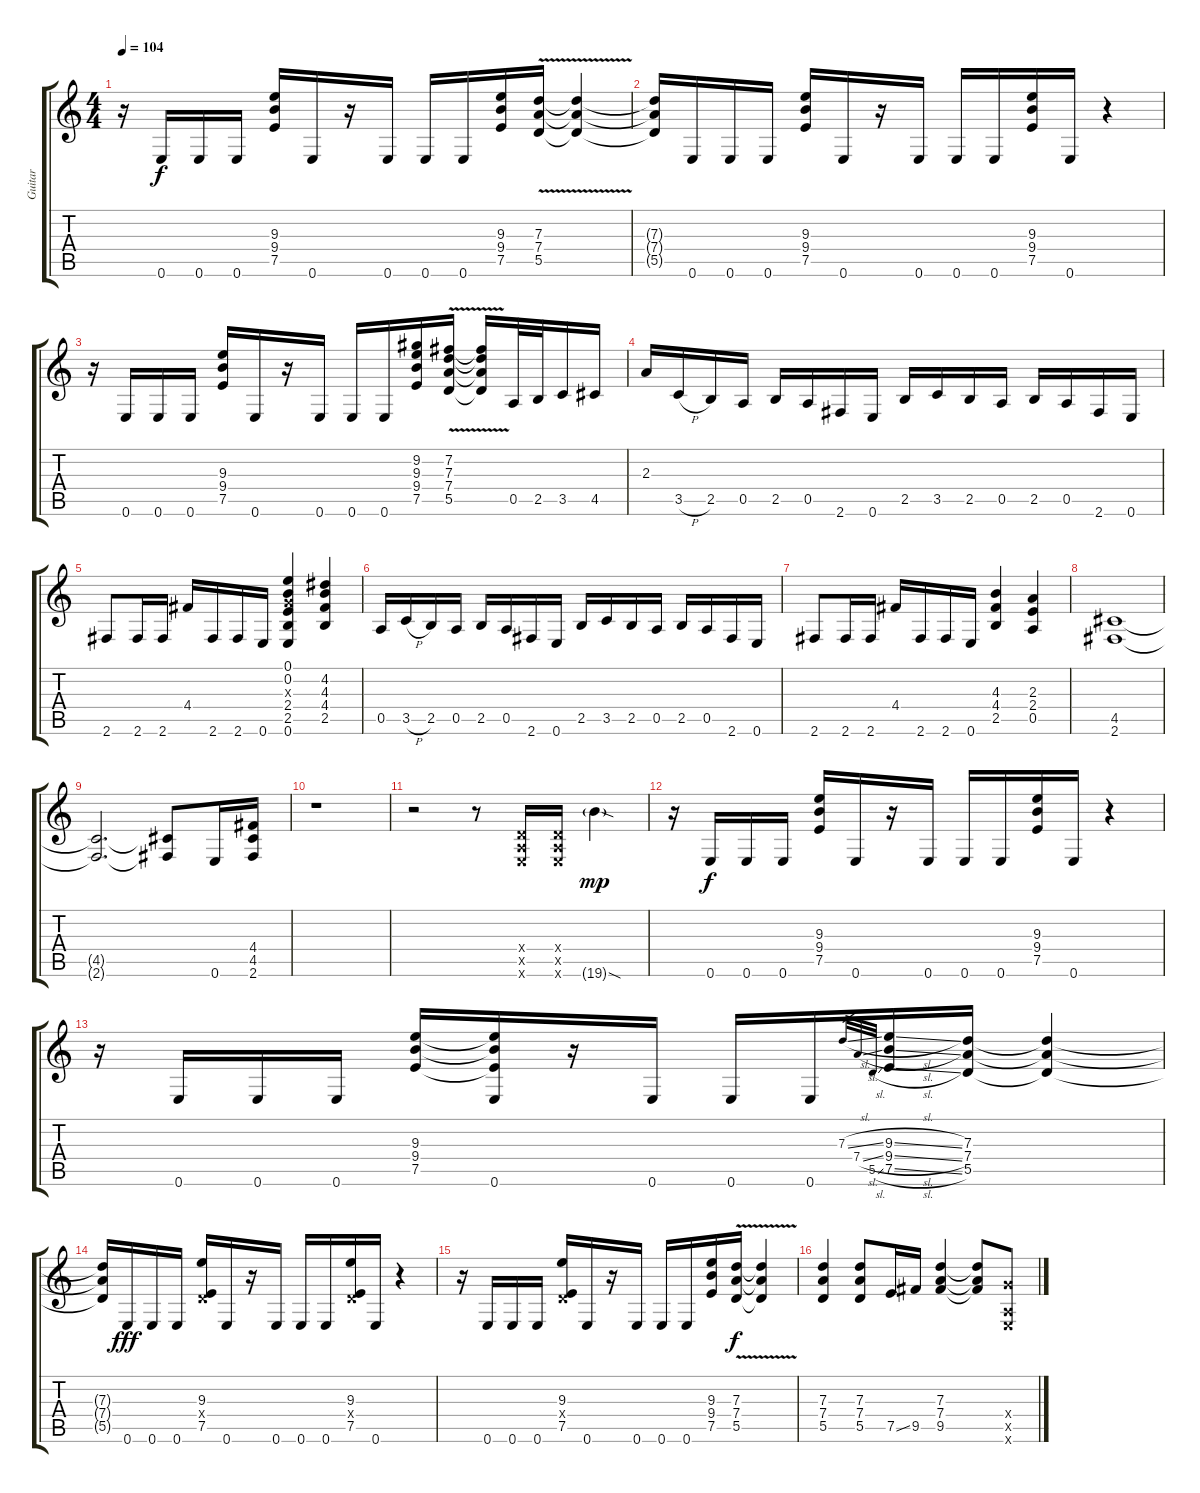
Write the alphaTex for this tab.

\track ("Guitar" "Guitar") {instrument distortionguitar}
\staff {score tabs}
\tuning (E4 B3 G3 D3 A2 E2) {hide}
\ts (4 4)
\tempo 104
\clef g2
\ks c
r.16{dy f} 0.6.16 0.6.16 0.6.16 (9.3 9.4 7.5).16 0.6.16 r.16 0.6.16 0.6.16 0.6.16 (9.3 9.4 7.5).16 (7.3{v} 7.4{v} 5.5{v}).16 (7.3{t} 7.4{t} 5.5{t}).4 |
(7.3{t} 7.4{t} 5.5{t}).16 0.6.16 0.6.16 0.6.16 (9.3 9.4 7.5).16 0.6.16 r.16 0.6.16 0.6.16 0.6.16 (9.3 9.4 7.5).16 0.6.16 r.4 |
r.16 0.6.16 0.6.16 0.6.16 (9.3 9.4 7.5).16 0.6.16 r.16 0.6.16 0.6.16 0.6.16 (9.2 9.3 9.4 7.5).16 (7.2{v} 7.3{v} 7.4 5.5{v}).16 (7.2{t} 7.3{t} 7.4{t} 5.5{t}).16 0.5.32 2.5.32 3.5.16 4.5.16 |
2.3.16 3.5{h}.16 2.5.16 0.5.16 2.5.16 0.5.16 2.6.16 0.6.16 2.5.16 3.5.16 2.5.16 0.5.16 2.5.16 0.5.16 2.6.16 0.6.16 |
2.6.8 2.6.16 2.6.16 4.4.16 2.6.16 2.6.16 0.6.16 (0.1 0.2 0.3{x} 2.4 2.5 0.6).4 (4.2 4.3 4.4 2.5).4 |
0.5.16 3.5{h}.16 2.5.16 0.5.16 2.5.16 0.5.16 2.6.16 0.6.16 2.5.16 3.5.16 2.5.16 0.5.16 2.5.16 0.5.16 2.6.16 0.6.16 |
2.6.8 2.6.16 2.6.16 4.4.16 2.6.16 2.6.16 0.6.16 (4.3 4.4 2.5).4 (2.3 2.4 0.5).4 |
(4.5 2.6).1 |
(4.5{t} 2.6{t}).2{d} (4.5{t} 2.6{t}).8 0.6.16 (4.4 4.5 2.6).16 |
r.1 |
r.2 r.8 (0.4{x} 0.5{x} 0.6{x}).16 (0.4{x} 0.5{x} 0.6{x}).16 19.6{sod g}.4{dy mp} |
r.16 0.6.16{dy f} 0.6.16 0.6.16 (9.3 9.4 7.5).16 0.6.16 r.16 0.6.16 0.6.16 0.6.16 (9.3 9.4 7.5).16 0.6.16 r.4 |
r.16 0.6.16 0.6.16 0.6.16 (9.3 9.4 7.5).16 (9.3{t} 9.4{t} 7.5{t} 0.6).16 r.16 0.6.16 0.6.16 0.6.16 7.3{sl}.32{gr} 7.4{sl}.32{gr} 5.5{sl}.32{gr} (9.3{sl} 9.4{sl} 7.5{sl}).16 (7.3 7.4 5.5).16 (7.3{t} 7.4{t} 5.5{t}).4 |
(7.3{t} 7.4{t} 5.5{t}).16 0.6.16{dy fff} 0.6.16 0.6.16 (9.3 0.4{x} 7.5).16 0.6.16 r.16 0.6.16 0.6.16 0.6.16 (9.3 0.4{x} 7.5).16 0.6.16 r.4 |
r.16 0.6.16 0.6.16 0.6.16 (9.3 0.4{x} 7.5).16 0.6.16 r.16 0.6.16 0.6.16 0.6.16 (9.3 9.4 7.5).16 (7.3{v} 7.4{v} 5.5{v}).16{dy f} (7.3{t} 7.4{t} 5.5{t}).4 |
(7.3 7.4 5.5).4 (7.3 7.4 5.5).8 7.5{ss}.16 9.5.16 (7.3 7.4 9.5).4 (7.3{t} 7.4{t} 9.5{t}).8 (5.4{x} 0.5{x} 0.6{x}).8
